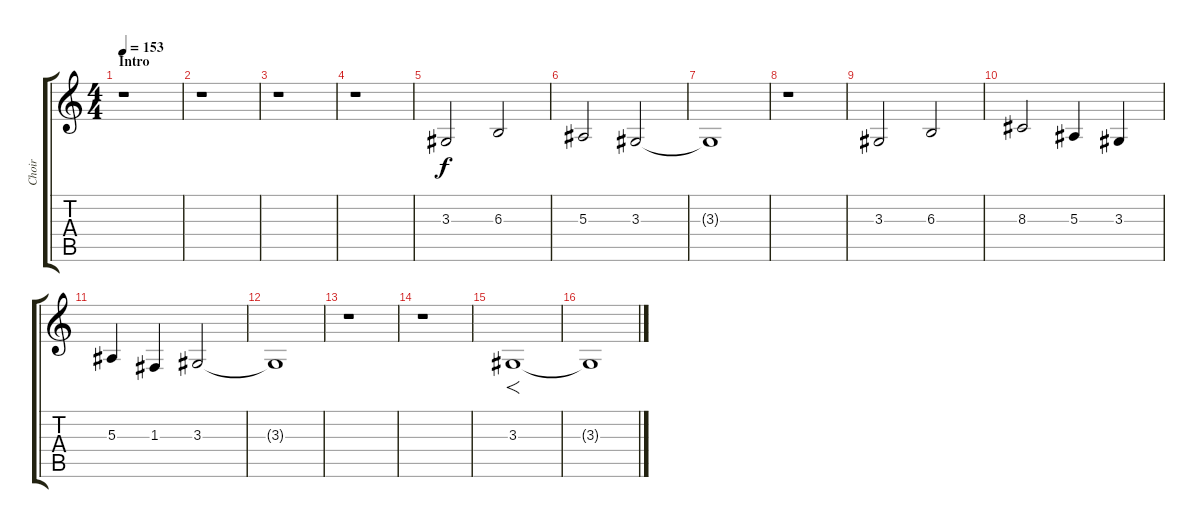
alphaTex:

\track ("Choir" "Choir") {instrument choiraahs}
\staff {score tabs}
\tuning (D4 A3 F3 C3 G2 C2) {hide}
\ts (4 4)
\section ("" "Intro")
\tempo 153
\clef g2
\ks c
r.1{dy f instrument choiraahs} |
r.1 |
r.1 |
r.1 |
3.3.2 6.3.2 |
5.3.2 3.3.2 |
3.3{t}.1 |
r.1 |
3.3.2 6.3.2 |
8.3.2 5.3.4 3.3.4 |
5.3.4 1.3.4 3.3.2 |
3.3{t}.1 |
r.1 |
r.1 |
3.3.1{f} |
3.3{t}.1
